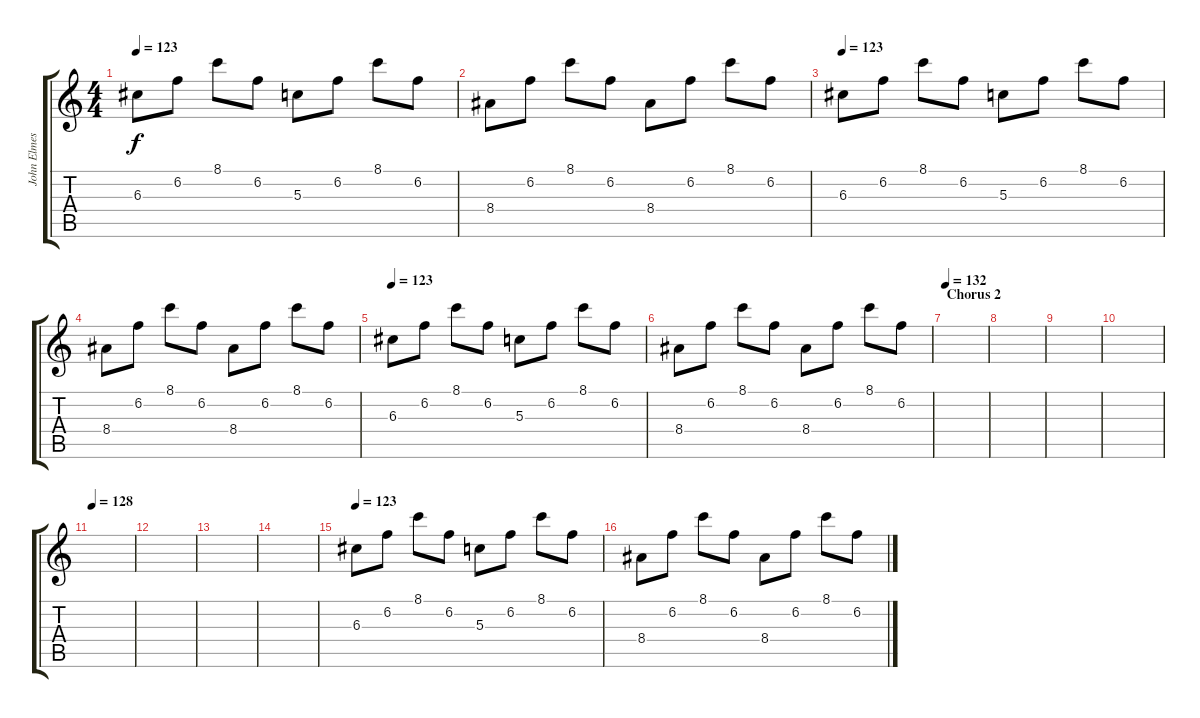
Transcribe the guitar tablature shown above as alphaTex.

\track ("John Elmesley (Acoustic)" "John Elmes") {instrument acousticguitarnylon}
\staff {score tabs}
\tuning (E4 B3 G3 D3 A2 E2) {hide}
\ts (4 4)
\tempo 123
\clef g2
\ks c
6.3.8{dy f} 6.2.8 8.1.8 6.2.8 5.3.8 6.2.8 8.1.8 6.2.8 |
8.4.8 6.2.8 8.1.8 6.2.8 8.4.8 6.2.8 8.1.8 6.2.8 |
\tempo 123
6.3.8 6.2.8 8.1.8 6.2.8 5.3.8 6.2.8 8.1.8 6.2.8 |
8.4.8 6.2.8 8.1.8 6.2.8 8.4.8 6.2.8 8.1.8 6.2.8 |
\tempo 123
6.3.8 6.2.8 8.1.8 6.2.8 5.3.8 6.2.8 8.1.8 6.2.8 |
8.4.8 6.2.8 8.1.8 6.2.8 8.4.8 6.2.8 8.1.8 6.2.8 |
\section ("" "Chorus 2")
\tempo 132
|
|
|
|
\tempo 128
|
|
|
|
\tempo 123
6.3.8 6.2.8 8.1.8 6.2.8 5.3.8 6.2.8 8.1.8 6.2.8 |
8.4.8 6.2.8 8.1.8 6.2.8 8.4.8 6.2.8 8.1.8 6.2.8
